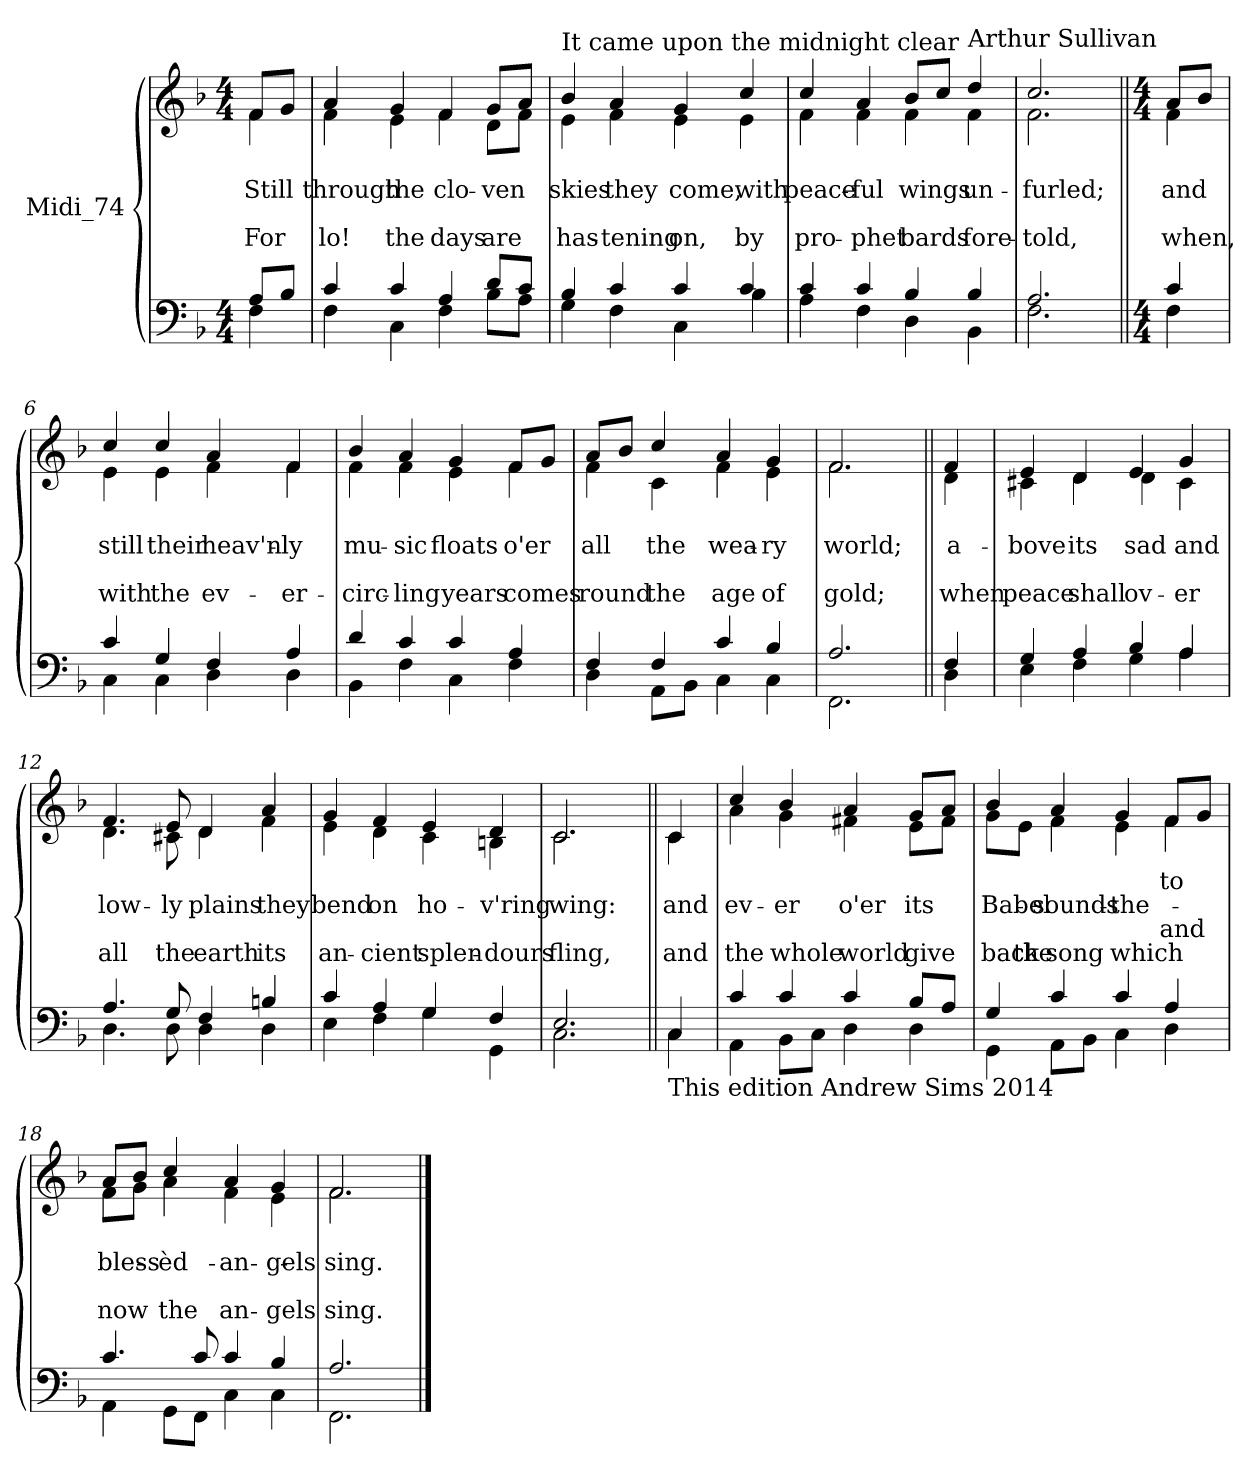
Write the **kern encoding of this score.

**kern	**kern	**text	**text	**text	**text
*part2	*part1	*part1	*part1	*part1	*part1
*staff2	*staff1	*staff1	*staff1	*staff1	*staff1
*I"Midi_74	*I"Midi_74	*	*	*	*
*clefF4	*clefG2	*	*	*	*
*k[b-]	*k[b-]	*	*	*	*
*F:	*F:	*	*	*	*
*M4/4	*M4/4	*	*	*	*
=	=	=	=	=	=
*^	*	*	*	*	*
!	!	!LO:TX:a:t=E.H. Sears	!	!	!	!
!	!	!	!LO:LY:b	!	!LO:LY:b	!
*	*	*^	*	*	*	*
!	!	!	!	!	!LO:LY:b	!	!LO:LY:b
8A/L	4F\	8f/L	4f\	.	Still	.	For
8B-/J	.	8g/J	.	.	.	.	.
=1	=1	=1	=1	=1	=1	=1	=1
!	!	!	!	!LO:LY:b	!	!LO:LY:b	!
!	!	!	!	!	!LO:LY:b	!	!LO:LY:b
4c/	4F\	4a/	4f\	.	through	.	lo!
!	!	!	!	!LO:LY:b	!	!LO:LY:b	!
!	!	!	!	!	!LO:LY:b	!	!LO:LY:b
4c/	4C\	4g/	4e\	.	the	.	the
!	!	!	!	!LO:LY:b	!	!LO:LY:b	!
!	!	!	!	!	!LO:LY:b	!	!LO:LY:b
4A/	4F\	4f/	4f\	.	clo-	.	-days
!	!	!	!	!LO:LY:b	!	!LO:LY:b	!
!	!	!	!	!	!LO:LY:b	!	!LO:LY:b
8dL	8B-\L	8g/L	8d\L	.	ven	.	are
8cJ	8A\J	8a/J	8f\J	.	.	.	.
=2	=2	=2	=2	=2	=2	=2	=2
!	!	!LO:TX:a:t=It came upon the midnight clear	!	!	!	!	!
!	!	!	!	!LO:LY:b	!	!LO:LY:b	!
!	!	!	!	!	!LO:LY:b	!	!LO:LY:b
4B-/	4G\	4b-/	4e\	.	skies	.	has-
!	!	!	!	!LO:LY:b	!	!LO:LY:b	!
!	!	!	!	!	!LO:LY:b	!	!LO:LY:b
4c/	4F\	4a/	4f\	.	-they	.	tening
!	!	!	!	!LO:LY:b	!	!LO:LY:b	!
!	!	!	!	!	!LO:LY:b	!	!LO:LY:b
4c/	4C\	4g/	4e\	.	come,	.	on,
!	!	!	!	!LO:LY:b	!	!LO:LY:b	!
!	!	!	!	!	!LO:LY:b	!	!LO:LY:b
4c/	4B-\	4cc/	4e\	.	with	.	by
=3	=3	=3	=3	=3	=3	=3	=3
!	!	!	!	!LO:LY:b	!	!LO:LY:b	!
!	!	!	!	!	!LO:LY:b	!	!LO:LY:b
4c/	4A\	4cc/	4f\	.	peace-	.	-pro-
!	!	!	!	!LO:LY:b	!	!LO:LY:b	!
!	!	!	!	!	!LO:LY:b	!	!LO:LY:b
4c/	4F\	4a/	4f\	.	-ful	.	phet
!	!	!	!	!LO:LY:b	!	!LO:LY:b	!
!	!	!	!	!	!LO:LY:b	!	!LO:LY:b
4B-/	4D\	8b-/L	4f\	.	wings	.	bards
.	.	8cc/J	.	.	.	.	.
!	!	!LO:TX:a:t=Arthur Sullivan	!	!	!	!	!
!	!	!	!	!LO:LY:b	!	!LO:LY:b	!
!	!	!	!	!	!LO:LY:b	!	!LO:LY:b
4B-/	4BB-\	4dd/	4f\	.	un-	.	-fore-
=4	=4	=4	=4	=4	=4	=4	=4
!	!	!	!	!LO:LY:b	!	!LO:LY:b	!
!	!	!	!	!	!LO:LY:b	!	!LO:LY:b
2.A/	2.F\	2.cc/	2.f\	.	furled;	.	told,
!!LO:LB:g=z	!!
=5||	=5||	=5||	=5||	=5||	=5||	=5||	=5||
*M4/4	*	*M4/4	*	*	*	*	*
!	!	!	!	!LO:LY:b	!	!LO:LY:b	!
!	!	!	!	!	!LO:LY:b	!	!LO:LY:b
4c/	4F\	8a/L	4f\	.	and	.	when,
.	.	8b-/J	.	.	.	.	.
=6	=6	=6	=6	=6	=6	=6	=6
!	!	!	!	!LO:LY:b	!	!LO:LY:b	!
!	!	!	!	!	!LO:LY:b	!	!LO:LY:b
4c/	4C\	4cc/	4e\	.	-still	.	with
!	!	!	!	!LO:LY:b	!	!LO:LY:b	!
!	!	!	!	!	!LO:LY:b	!	!LO:LY:b
4G/	4C\	4cc/	4e\	.	their	.	the
!	!	!	!	!LO:LY:b	!	!LO:LY:b	!
!	!	!	!	!	!LO:LY:b	!	!LO:LY:b
4F/	4D\	4a/	4f\	.	heav'n-	.	-ev-
!	!	!	!	!LO:LY:b	!	!LO:LY:b	!
!	!	!	!	!	!LO:LY:b	!	!LO:LY:b
4A/	4D\	4f/	4f\	.	-ly	.	er-
=7	=7	=7	=7	=7	=7	=7	=7
!	!	!	!	!LO:LY:b	!	!LO:LY:b	!
!	!	!	!	!	!LO:LY:b	!	!LO:LY:b
4d/	4BB-\	4b-/	4f\	.	mu-	.	-circ-
!	!	!	!	!LO:LY:b	!	!LO:LY:b	!
!	!	!	!	!	!LO:LY:b	!	!LO:LY:b
4c/	4F\	4a/	4f\	.	-sic	.	ling
!	!	!	!	!LO:LY:b	!	!LO:LY:b	!
!	!	!	!	!	!LO:LY:b	!	!LO:LY:b
4c/	4C\	4g/	4e\	.	floats	.	years
!	!	!	!	!LO:LY:b	!	!LO:LY:b	!
!	!	!	!	!	!LO:LY:b	!	!LO:LY:b
4A/	4F\	8f/L	4f\	.	o'er	.	comes
.	.	8g/J	.	.	.	.	.
=8	=8	=8	=8	=8	=8	=8	=8
!	!	!	!	!LO:LY:b	!	!LO:LY:b	!
!	!	!	!	!	!LO:LY:b	!	!LO:LY:b
4F/	4D\	8a/L	4f\	.	all	.	round
.	.	8b-/J	.	.	.	.	.
!	!	!	!	!LO:LY:b	!	!LO:LY:b	!
!	!	!	!	!	!LO:LY:b	!	!LO:LY:b
4F/	8AA\L	4cc/	4c\	.	the	.	the
.	8BB-\J	.	.	.	.	.	.
!	!	!	!	!LO:LY:b	!	!LO:LY:b	!
!	!	!	!	!	!LO:LY:b	!	!LO:LY:b
4c/	4C\	4a/	4f\	.	wea-	.	-age
!	!	!	!	!LO:LY:b	!	!LO:LY:b	!
!	!	!	!	!	!LO:LY:b	!	!LO:LY:b
4B-/	4C\	4g/	4e\	.	ry	.	of
=9	=9	=9	=9	=9	=9	=9	=9
!	!	!	!	!LO:LY:b	!	!LO:LY:b	!
!	!	!	!	!	!LO:LY:b	!	!LO:LY:b
2.A/	2.FF\	2.f/	2.f\	.	world;	.	gold;
!!LO:LB:g=z	!!
=10||	=10||	=10||	=10||	=10||	=10||	=10||	=10||
!	!	!	!	!LO:LY:b	!	!LO:LY:b	!
!	!	!	!	!	!LO:LY:b	!	!LO:LY:b
4F/	4D\	4f/	4d\	.	a-	.	-when
=11	=11	=11	=11	=11	=11	=11	=11
!	!	!	!	!LO:LY:b	!	!LO:LY:b	!
!	!	!	!	!	!LO:LY:b	!	!LO:LY:b
4G/	4E\	4e/	4c#X\	.	bove	.	peace
!	!	!	!	!LO:LY:b	!	!LO:LY:b	!
!	!	!	!	!	!LO:LY:b	!	!LO:LY:b
4A/	4F\	4d/	4d\	.	its	.	shall
!	!	!	!	!LO:LY:b	!	!LO:LY:b	!
!	!	!	!	!	!LO:LY:b	!	!LO:LY:b
4B-/	4G\	4e/	4d\	.	sad	.	ov-
!	!	!	!	!LO:LY:b	!	!LO:LY:b	!
!	!	!	!	!	!LO:LY:b	!	!LO:LY:b
4A/	4A\	4g/	4c#\	.	-and	.	er
=12	=12	=12	=12	=12	=12	=12	=12
!	!	!	!	!LO:LY:b	!	!LO:LY:b	!
!	!	!	!	!	!LO:LY:b	!	!LO:LY:b
4.A/	4.D\	4.f/	4.d\	.	low-	.	-all
!	!	!	!	!LO:LY:b	!	!LO:LY:b	!
!	!	!	!	!	!LO:LY:b	!	!LO:LY:b
8G/	8D\	8e/	8c#X\	.	ly	.	the
!	!	!	!	!LO:LY:b	!	!LO:LY:b	!
!	!	!	!	!	!LO:LY:b	!	!LO:LY:b
4F/	4D\	4d/	4d\	.	plains	.	earth
!	!	!	!	!LO:LY:b	!	!LO:LY:b	!
!	!	!	!	!	!LO:LY:b	!	!LO:LY:b
4Bn/	4D\	4a/	4f\	.	they	.	its
=13	=13	=13	=13	=13	=13	=13	=13
!	!	!	!	!LO:LY:b	!	!LO:LY:b	!
!	!	!	!	!	!LO:LY:b	!	!LO:LY:b
4c/	4E\	4g/	4e\	.	bend	.	an-
!	!	!	!	!LO:LY:b	!	!LO:LY:b	!
!	!	!	!	!	!LO:LY:b	!	!LO:LY:b
4A/	4F\	4f/	4d\	.	-on	.	cient
!	!	!	!	!LO:LY:b	!	!LO:LY:b	!
!	!	!	!	!	!LO:LY:b	!	!LO:LY:b
4G/	4G\	4e/	4c\	.	ho-	.	-splen-
!	!	!	!	!LO:LY:b	!	!LO:LY:b	!
!	!	!	!	!	!LO:LY:b	!	!LO:LY:b
4F/	4GG\	4d/	4Bn\	.	-v'ring	.	dours
=14	=14	=14	=14	=14	=14	=14	=14
!	!	!	!	!LO:LY:b	!	!LO:LY:b	!
!	!	!	!	!	!LO:LY:b	!	!LO:LY:b
2.E/	2.C\	2.c/	2.c\	.	wing:	.	fling,
!!LO:LB:g=z	!!
=15||	=15||	=15||	=15||	=15||	=15||	=15||	=15||
!LO:TX:b:t=This edition  Andrew Sims 2014	!	!	!	!	!	!	!
!	!	!	!	!LO:LY:b	!	!LO:LY:b	!
!	!	!	!	!	!LO:LY:b	!	!LO:LY:b
4C/	4C\	4c/	4c\	.	and	.	and
=16	=16	=16	=16	=16	=16	=16	=16
!	!	!	!	!LO:LY:b	!	!LO:LY:b	!
!	!	!	!	!	!LO:LY:b	!	!LO:LY:b
4c/	4AA\	4cc/	4a\	.	ev-	.	-the
!	!	!	!	!LO:LY:b	!	!LO:LY:b	!
!	!	!	!	!	!LO:LY:b	!	!LO:LY:b
4c/	8BB-\L	4b-/	4g\	.	er	.	whole
.	8C\J	.	.	.	.	.	.
!	!	!	!	!LO:LY:b	!	!LO:LY:b	!
!	!	!	!	!	!LO:LY:b	!	!LO:LY:b
4c/	4D\	4a/	4f#X\	.	o'er	.	world
!	!	!	!	!LO:LY:b	!	!LO:LY:b	!
!	!	!	!	!	!LO:LY:b	!	!LO:LY:b
8B-/L	4D\	8g/L	8e\L	.	its	.	give
8A/J	.	8a/J	8f#\J	.	.	.	.
=17	=17	=17	=17	=17	=17	=17	=17
!	!	!	!	!LO:LY:b	!	!LO:LY:b	!
!	!	!	!	!	!LO:LY:b	!	!LO:LY:b
4G/	4GG\	4b-/	8g\L	.	Ba-	.	-back
!	!	!	!	!	!LO:LY:b	!	!LO:LY:b
.	.	.	8e\J	.	bel-	.	-the
!	!	!	!	!LO:LY:b	!	!LO:LY:b	!
!	!	!	!	!	!LO:LY:b	!	!LO:LY:b
4c/	8AA\L	4a/	4f\	.	sounds	.	song
.	8BB-\J	.	.	.	.	.	.
!	!	!	!	!LO:LY:b	!	!LO:LY:b	!
!	!	!	!	!	!LO:LY:b	!	!LO:LY:b
4c/	4C\	4g/	4e\	.	the	.	which
!	!	!	!	!LO:LY:b	!	!LO:LY:b	!
4A/	4D\	8f/L	4f\	to	.	and	.
.	.	8g/J	.	.	.	.	.
=18	=18	=18	=18	=18	=18	=18	=18
!	!	!	!	!LO:LY:b	!	!LO:LY:b	!
!	!	!	!	!	!LO:LY:b	!	!LO:LY:b
4.c/	4AA\	8a/L	8f\L	.	bless	.	now
.	.	8b-/J	8g\J	.	.	.	.
!	!	!	!	!LO:LY:b	!	!LO:LY:b	!
!	!	!	!	!	!LO:LY:b	!	!LO:LY:b
.	8GG\L	4cc/	4a\	.	-èd	.	the
8c/	8FF\J	.	.	.	.	.	.
!	!	!	!	!LO:LY:b	!	!LO:LY:b	!
!	!	!	!	!	!LO:LY:b	!	!LO:LY:b
4c/	4C\	4a/	4f\	.	an-	.	-an-
!	!	!	!	!LO:LY:b	!	!LO:LY:b	!
!	!	!	!	!	!LO:LY:b	!	!LO:LY:b
4B-/	4C\	4g/	4e\	.	-gels	.	gels
=19	=19	=19	=19	=19	=19	=19	=19
!	!	!	!	!LO:LY:b	!	!LO:LY:b	!
!	!	!	!	!	!LO:LY:b	!	!LO:LY:b
2.A/	2.FF\	2.f/	2.f\	.	sing.	.	sing.
*v	*v	*	*	*	*	*	*
*	*v	*v	*	*	*	*
==	==	==	==	==	==
*-	*-	*-	*-	*-	*-
